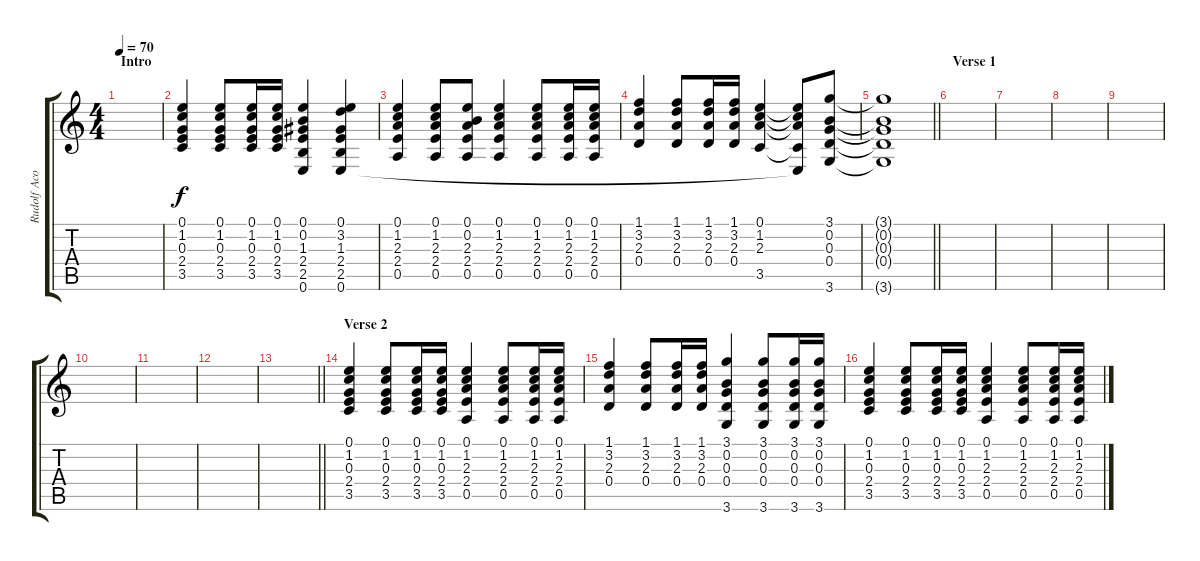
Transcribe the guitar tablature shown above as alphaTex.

\track ("Rudolf Acoustic" "Rudolf Aco") {instrument acousticguitarsteel}
\staff {score tabs}
\tuning (E4 B3 G3 D3 A2 E2) {hide}
\ts (4 4)
\section ("" "Intro")
\tempo 70
\clef g2
\ks c
|
(0.1 1.2 0.3 2.4 3.5).4 (0.1 1.2 0.3 2.4 3.5).8 (0.1 1.2 0.3 2.4 3.5).16 (0.1 1.2 0.3 2.4 3.5).16 (0.1 0.2 1.3 2.4 2.5 0.6).4 (0.1 3.2 1.3 2.4 2.5 0.6).4 |
(0.1 1.2 2.3 2.4 0.5).4 (0.1 1.2 2.3 2.4 0.5).8 (0.1 0.2 2.3 2.4 0.5).8 (0.1 1.2 2.3 2.4 0.5).4 (0.1 1.2 2.3 2.4 0.5).8 (0.1 1.2 2.3 2.4 0.5).16 (0.1 1.2 2.3 2.4 0.5).16 |
(1.1 3.2 2.3 0.4).4 (1.1 3.2 2.3 0.4).8 (1.1 3.2 2.3 0.4).16 (1.1 3.2 2.3 0.4).16 (0.1 1.2 2.3 3.5).4 (0.1{t} 1.2{t} 2.3{t} 3.5{t} 0.6{t}).8 (3.1 0.2 0.3 0.4 3.6).8 |
\barLineRight lightlight
(3.1{t} 0.2{t} 0.3{t} 0.4{t} 3.6{t}).1 |
\section ("" "Verse 1")
|
|
|
|
|
|
|
\barLineRight lightlight
|
\section ("" "Verse 2")
(0.1 1.2 0.3 2.4 3.5).4 (0.1 1.2 0.3 2.4 3.5).8 (0.1 1.2 0.3 2.4 3.5).16 (0.1 1.2 0.3 2.4 3.5).16 (0.1 1.2 2.3 2.4 0.5).4 (0.1 1.2 2.3 2.4 0.5).8 (0.1 1.2 2.3 2.4 0.5).16 (0.1 1.2 2.3 2.4 0.5).16 |
(1.1 3.2 2.3 0.4).4 (1.1 3.2 2.3 0.4).8 (1.1 3.2 2.3 0.4).16 (1.1 3.2 2.3 0.4).16 (3.1 0.2 0.3 0.4 3.6).4 (3.1 0.2 0.3 0.4 3.6).8 (3.1 0.2 0.3 0.4 3.6).16 (3.1 0.2 0.3 0.4 3.6).16 |
(0.1 1.2 0.3 2.4 3.5).4 (0.1 1.2 0.3 2.4 3.5).8 (0.1 1.2 0.3 2.4 3.5).16 (0.1 1.2 0.3 2.4 3.5).16 (0.1 1.2 2.3 2.4 0.5).4 (0.1 1.2 2.3 2.4 0.5).8 (0.1 1.2 2.3 2.4 0.5).16 (0.1 1.2 2.3 2.4 0.5).16
